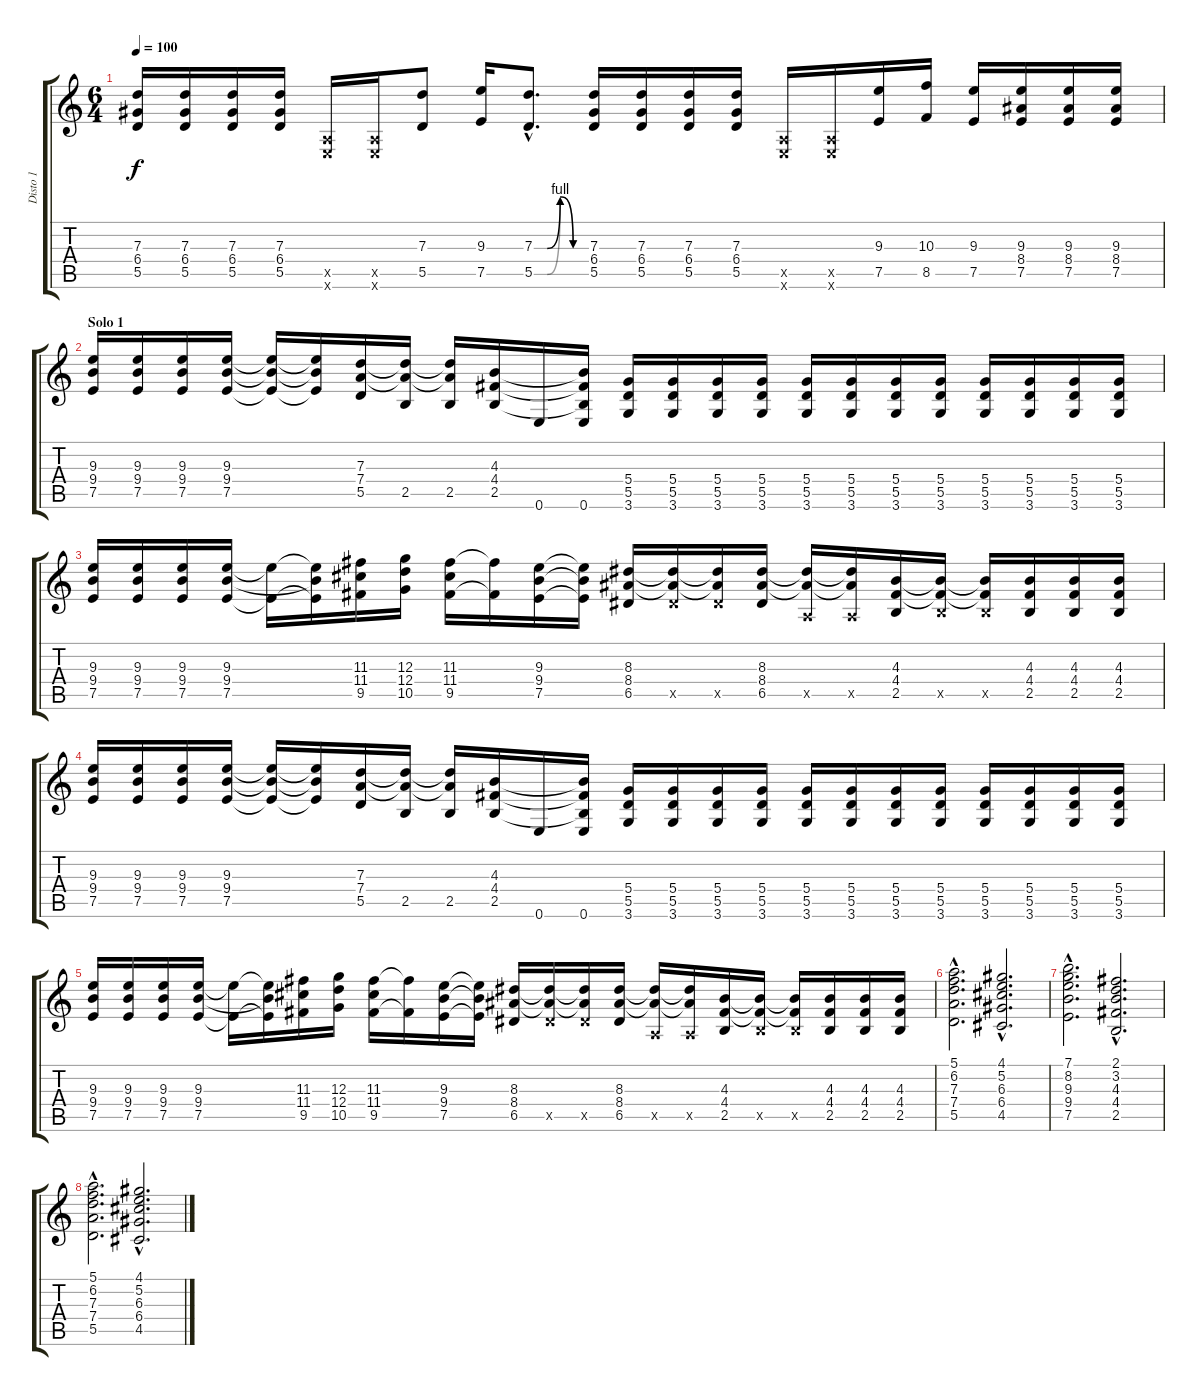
\track ("Disto 1" "Disto 1") {instrument distortionguitar}
\staff {score tabs}
\tuning (E4 B3 G3 D3 A2 E2) {hide}
\ts (6 4)
\tempo 100
\clef g2
\ks c
(7.3 6.4 5.5).16{dy f} (7.3 6.4 5.5).16 (7.3 6.4 5.5).16 (7.3 6.4 5.5).16 (0.5{x} 0.6{x}).16 (0.5{x} 0.6{x}).16 (7.3 5.5).8 (9.3 7.5).16 (7.3{be (custom 0 0 13 0 15 0 30 4 45 0 60 0) hac} 5.5{be (custom 0 0 15 0 30 4 45 0 60 0) hac}).8{d} (7.3 6.4 5.5).16 (7.3 6.4 5.5).16 (7.3 6.4 5.5).16 (7.3 6.4 5.5).16 (0.5{x} 0.6{x}).16 (0.5{x} 0.6{x}).16 (9.3 7.5).16 (10.3 8.5).16 (9.3 7.5).16 (9.3 8.4 7.5).16 (9.3 8.4 7.5).16 (9.3 8.4 7.5).16 |
\section ("" "Solo 1")
(9.3 9.4 7.5).16{volume 14} (9.3 9.4 7.5).16 (9.3 9.4 7.5).16 (9.3 9.4 7.5).16 (9.3{t} 9.4{t} 7.5{t}).16 (9.3{t} 9.4{t} 7.5{t}).16 (7.3 7.4 5.5).16 (7.3{t} 7.4{t} 2.5).16 (7.3{t} 7.4{t} 2.5).16 (4.3 4.4 2.5).16 0.6.16 (4.3{t} 4.4{t} 2.5{t} 0.6).16 (5.4 5.5 3.6).16 (5.4 5.5 3.6).16 (5.4 5.5 3.6).16 (5.4 5.5 3.6).16 (5.4 5.5 3.6).16 (5.4 5.5 3.6).16 (5.4 5.5 3.6).16 (5.4 5.5 3.6).16 (5.4 5.5 3.6).16 (5.4 5.5 3.6).16 (5.4 5.5 3.6).16 (5.4 5.5 3.6).16 |
(9.3 9.4 7.5).16 (9.3 9.4 7.5).16 (9.3 9.4 7.5).16 (9.3 9.4 7.5).16 (9.3{t} 7.5{t}).16 (9.3{t} 9.4{t} 7.5{t}).16 (11.3 11.4 9.5).16 (12.3 12.4 10.5).16 (11.3 11.4 9.5).16 (11.3{t} 9.5{t}).16 (9.3 9.4 7.5).16 (9.3{t} 9.4{t} 7.5{t}).16 (8.3 8.4 6.5).16 (8.3{t} 8.4{t} 6.5{x}).16 (8.3{t} 8.4{t} 6.5{x}).16 (8.3 8.4 6.5).16 (8.3{t} 8.4{t} 0.5{x}).16 (8.3{t} 8.4{t} 0.5{x}).16 (4.3 4.4 2.5).16 (4.3{t} 4.4{t} 2.5{x}).16 (4.3{t} 4.4{t} 2.5{x}).16 (4.3 4.4 2.5).16 (4.3 4.4 2.5).16 (4.3 4.4 2.5).16 |
(9.3 9.4 7.5).16{volume 14} (9.3 9.4 7.5).16 (9.3 9.4 7.5).16 (9.3 9.4 7.5).16 (9.3{t} 9.4{t} 7.5{t}).16 (9.3{t} 9.4{t} 7.5{t}).16 (7.3 7.4 5.5).16 (7.3{t} 7.4{t} 2.5).16 (7.3{t} 7.4{t} 2.5).16 (4.3 4.4 2.5).16 0.6.16 (4.3{t} 4.4{t} 2.5{t} 0.6).16 (5.4 5.5 3.6).16 (5.4 5.5 3.6).16 (5.4 5.5 3.6).16 (5.4 5.5 3.6).16 (5.4 5.5 3.6).16 (5.4 5.5 3.6).16 (5.4 5.5 3.6).16 (5.4 5.5 3.6).16 (5.4 5.5 3.6).16 (5.4 5.5 3.6).16 (5.4 5.5 3.6).16 (5.4 5.5 3.6).16 |
(9.3 9.4 7.5).16 (9.3 9.4 7.5).16 (9.3 9.4 7.5).16 (9.3 9.4 7.5).16 (9.3{t} 7.5{t}).16 (9.3{t} 9.4{t} 7.5{t}).16 (11.3 11.4 9.5).16 (12.3 12.4 10.5).16 (11.3 11.4 9.5).16 (11.3{t} 9.5{t}).16 (9.3 9.4 7.5).16 (9.3{t} 9.4{t} 7.5{t}).16 (8.3 8.4 6.5).16 (8.3{t} 8.4{t} 6.5{x}).16 (8.3{t} 8.4{t} 6.5{x}).16 (8.3 8.4 6.5).16 (8.3{t} 8.4{t} 0.5{x}).16 (8.3{t} 8.4{t} 0.5{x}).16 (4.3 4.4 2.5).16 (4.3{t} 4.4{t} 2.5{x}).16 (4.3{t} 4.4{t} 2.5{x}).16 (4.3 4.4 2.5).16 (4.3 4.4 2.5).16 (4.3 4.4 2.5).16 |
(5.1{hac} 6.2{hac} 7.3{hac} 7.4{hac} 5.5{hac}).2{d} (4.1{hac} 5.2{hac} 6.3{hac} 6.4{hac} 4.5{hac}).2{d} |
(7.1{hac} 8.2{hac} 9.3{hac} 9.4{hac} 7.5{hac}).2{d} (2.1{hac} 3.2{hac} 4.3{hac} 4.4{hac} 2.5{hac}).2{d} |
(5.1{hac} 6.2{hac} 7.3{hac} 7.4{hac} 5.5{hac}).2{d} (4.1{hac} 5.2{hac} 6.3{hac} 6.4{hac} 4.5{hac}).2{d}
